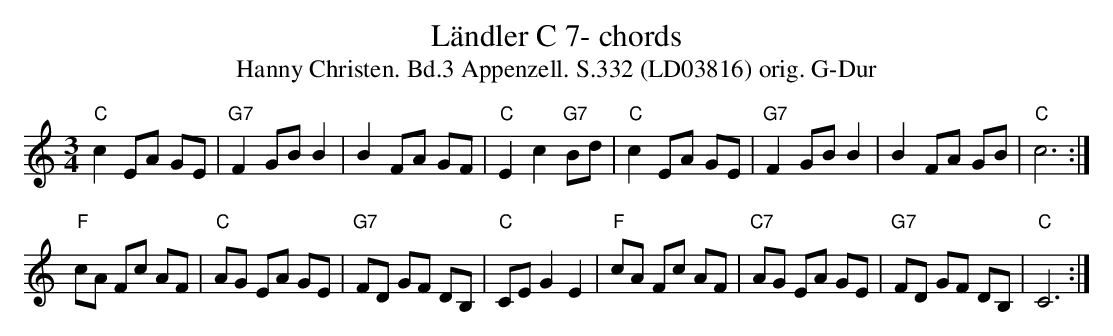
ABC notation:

X:1
T:Ländler C 7- chords
T:Hanny Christen. Bd.3 Appenzell. S.332 (LD03816) orig. G-Dur
M:3/4
L:1/8
K:Cmaj%%MIDI gchordon
"C"c2 EA GE | "G7"F2 GB B2 | B2 FA GF | "C"E2 c2 "G7"Bd | "C"c2 EA GE | "G7"F2 GB B2 | B2 FA GB | "C"c6 :|
"F"cA Fc AF | "C"AG EA GE | "G7"FD GF DB, | "C"CE G2 E2 | "F"cA Fc AF | "C7"AG EA GE | "G7"FD GF DB, | "C"C6 :|]
